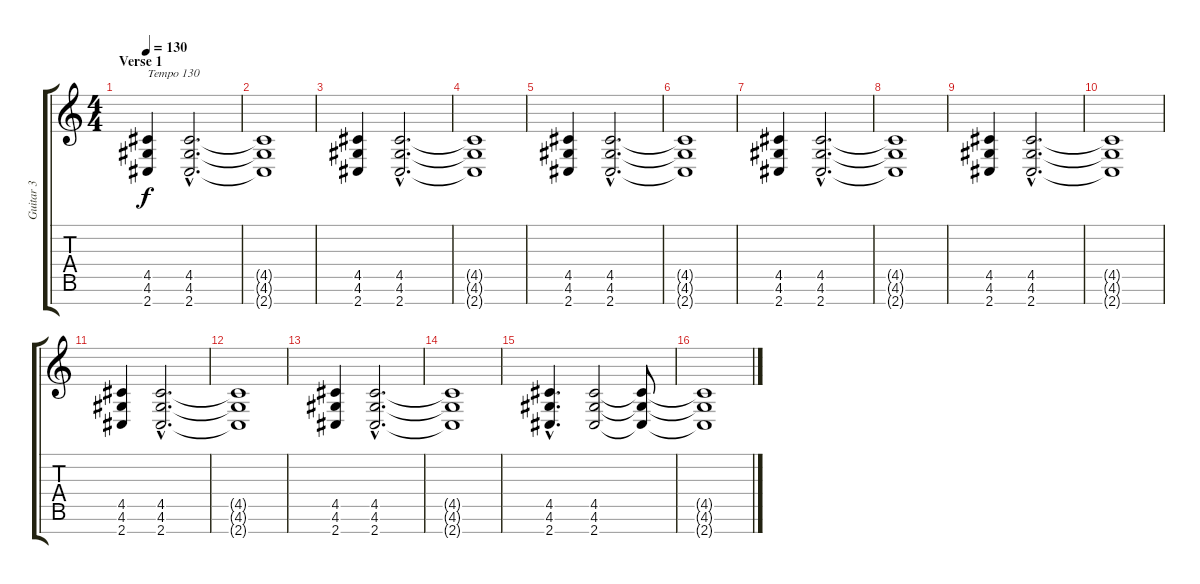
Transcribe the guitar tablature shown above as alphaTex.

\track ("Guitar 3" "Guitar 3") {instrument distortionguitar}
\staff {score tabs}
\tuning (E4 B3 G3 D3 A2 E2 B1) {hide}
\ts (4 4)
\section ("" "Verse 1")
\tempo 130
\clef g2
\ks c
(4.5 4.6 2.7).4{txt "Tempo 130" dy f} (4.5{hac} 4.6{hac} 2.7{hac}).2{d} |
(4.5{t} 4.6{t} 2.7{t}).1 |
(4.5 4.6 2.7).4 (4.5{hac} 4.6{hac} 2.7{hac}).2{d} |
(4.5{t} 4.6{t} 2.7{t}).1 |
(4.5 4.6 2.7).4 (4.5{hac} 4.6{hac} 2.7{hac}).2{d} |
(4.5{t} 4.6{t} 2.7{t}).1 |
(4.5 4.6 2.7).4 (4.5{hac} 4.6{hac} 2.7{hac}).2{d} |
(4.5{t} 4.6{t} 2.7{t}).1 |
(4.5 4.6 2.7).4 (4.5{hac} 4.6{hac} 2.7{hac}).2{d} |
(4.5{t} 4.6{t} 2.7{t}).1 |
(4.5 4.6 2.7).4 (4.5{hac} 4.6{hac} 2.7{hac}).2{d} |
(4.5{t} 4.6{t} 2.7{t}).1 |
(4.5 4.6 2.7).4 (4.5{hac} 4.6{hac} 2.7{hac}).2{d} |
(4.5{t} 4.6{t} 2.7{t}).1 |
(4.5{hac} 4.6{hac} 2.7{hac}).4{d} (4.5 4.6 2.7).2 (4.5{t} 4.6{t} 2.7{t}).8 |
(4.5{t} 4.6{t} 2.7{t}).1
